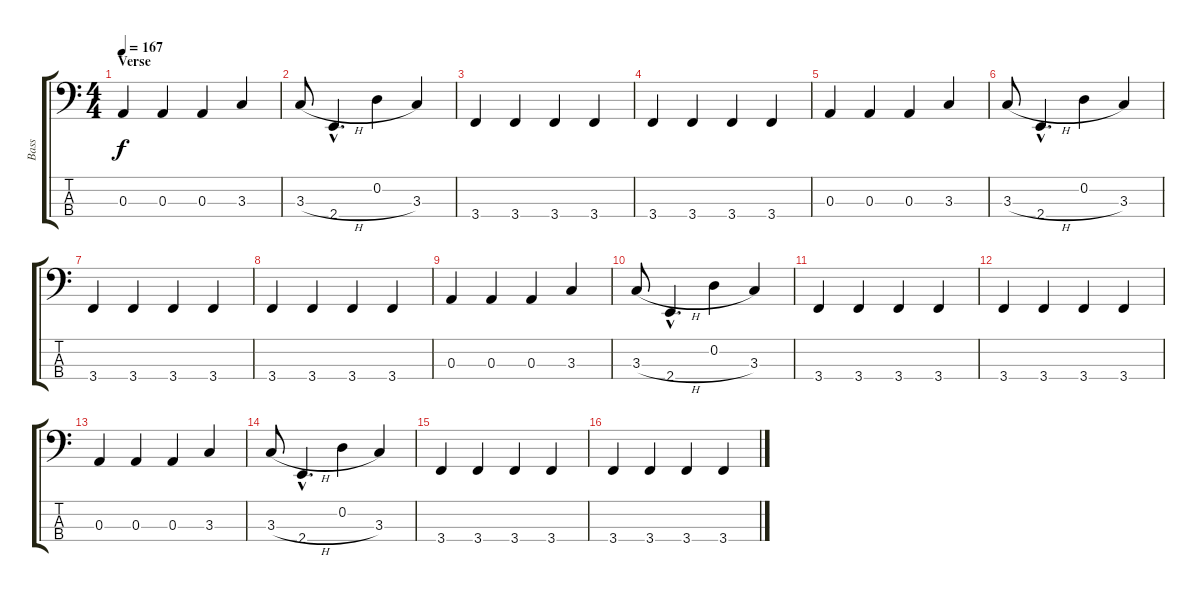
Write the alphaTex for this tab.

\track ("Bass" "Bass") {instrument acousticbass}
\staff {score tabs}
\tuning (G2 D2 A1 D1) {hide}
\ts (4 4)
\section ("" "Verse")
\tempo 167
\clef f4
\ks c
0.3.4{dy f} 0.3.4 0.3.4 3.3.4 |
3.3{h}.8 2.4{hac}.4{d} 0.2.4 3.3.4 |
3.4.4 3.4.4 3.4.4 3.4.4 |
3.4.4 3.4.4 3.4.4 3.4.4 |
0.3.4 0.3.4 0.3.4 3.3.4 |
3.3{h}.8 2.4{hac}.4{d} 0.2.4 3.3.4 |
3.4.4 3.4.4 3.4.4 3.4.4 |
3.4.4 3.4.4 3.4.4 3.4.4 |
0.3.4 0.3.4 0.3.4 3.3.4 |
3.3{h}.8 2.4{hac}.4{d} 0.2.4 3.3.4 |
3.4.4 3.4.4 3.4.4 3.4.4 |
3.4.4 3.4.4 3.4.4 3.4.4 |
0.3.4 0.3.4 0.3.4 3.3.4 |
3.3{h}.8 2.4{hac}.4{d} 0.2.4 3.3.4 |
3.4.4 3.4.4 3.4.4 3.4.4 |
3.4.4 3.4.4 3.4.4 3.4.4
